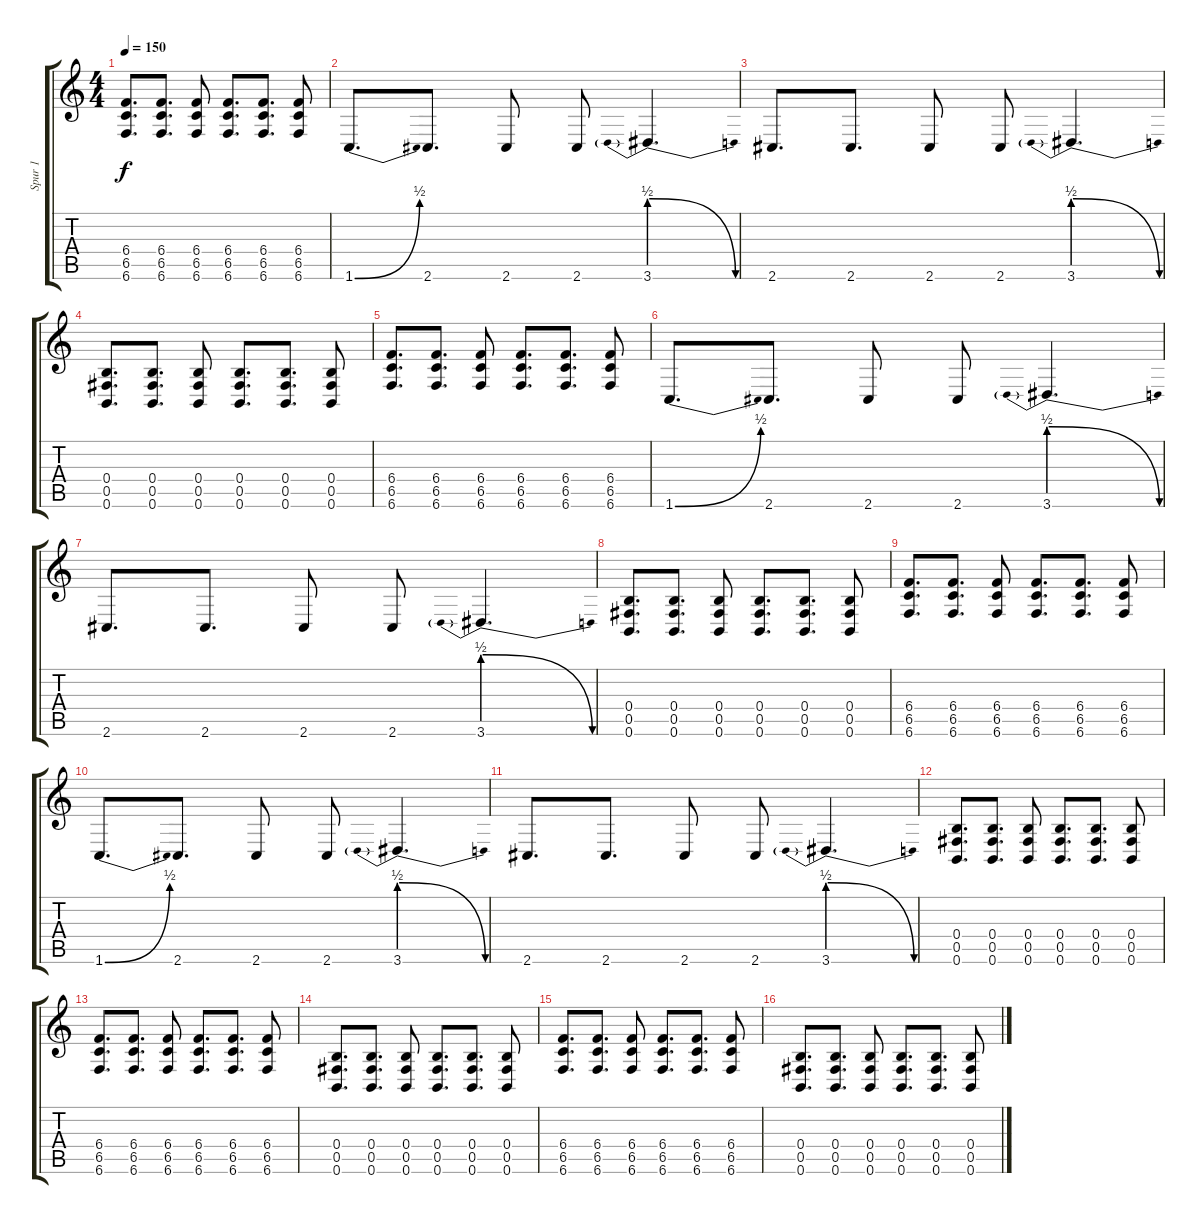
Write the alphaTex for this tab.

\track ("Spur 1" "Spur 1") {instrument distortionguitar}
\staff {score tabs}
\tuning (Db4 Ab3 E3 B2 Gb2 B1) {hide}
\ts (4 4)
\tempo 150
\clef g2
\ks c
(6.4 6.5 6.6).8{d dy f} (6.4 6.5 6.6).8{d} (6.4 6.5 6.6).8 (6.4 6.5 6.6).8{d} (6.4 6.5 6.6).8{d} (6.4 6.5 6.6).8 |
1.6{be (bend 0 0 60 2)}.8{d} 2.6.8{d} 2.6.8 2.6.8 3.6{be (prebendrelease 0 2 60 0)}.4{d} |
2.6.8{d} 2.6.8{d} 2.6.8 2.6.8 3.6{be (prebendrelease 0 2 60 0)}.4{d} |
(0.4 0.5 0.6).8{d} (0.4 0.5 0.6).8{d} (0.4 0.5 0.6).8 (0.4 0.5 0.6).8{d} (0.4 0.5 0.6).8{d} (0.4 0.5 0.6).8 |
(6.4 6.5 6.6).8{d} (6.4 6.5 6.6).8{d} (6.4 6.5 6.6).8 (6.4 6.5 6.6).8{d} (6.4 6.5 6.6).8{d} (6.4 6.5 6.6).8 |
1.6{be (bend 0 0 60 2)}.8{d} 2.6.8{d} 2.6.8 2.6.8 3.6{be (prebendrelease 0 2 60 0)}.4{d} |
2.6.8{d} 2.6.8{d} 2.6.8 2.6.8 3.6{be (prebendrelease 0 2 60 0)}.4{d} |
(0.4 0.5 0.6).8{d} (0.4 0.5 0.6).8{d} (0.4 0.5 0.6).8 (0.4 0.5 0.6).8{d} (0.4 0.5 0.6).8{d} (0.4 0.5 0.6).8 |
(6.4 6.5 6.6).8{d} (6.4 6.5 6.6).8{d} (6.4 6.5 6.6).8 (6.4 6.5 6.6).8{d} (6.4 6.5 6.6).8{d} (6.4 6.5 6.6).8 |
1.6{be (bend 0 0 60 2)}.8{d} 2.6.8{d} 2.6.8 2.6.8 3.6{be (prebendrelease 0 2 60 0)}.4{d} |
2.6.8{d} 2.6.8{d} 2.6.8 2.6.8 3.6{be (prebendrelease 0 2 60 0)}.4{d} |
(0.4 0.5 0.6).8{d} (0.4 0.5 0.6).8{d} (0.4 0.5 0.6).8 (0.4 0.5 0.6).8{d} (0.4 0.5 0.6).8{d} (0.4 0.5 0.6).8 |
(6.4 6.5 6.6).8{d} (6.4 6.5 6.6).8{d} (6.4 6.5 6.6).8 (6.4 6.5 6.6).8{d} (6.4 6.5 6.6).8{d} (6.4 6.5 6.6).8 |
(0.4 0.5 0.6).8{d} (0.4 0.5 0.6).8{d} (0.4 0.5 0.6).8 (0.4 0.5 0.6).8{d} (0.4 0.5 0.6).8{d} (0.4 0.5 0.6).8 |
(6.4 6.5 6.6).8{d} (6.4 6.5 6.6).8{d} (6.4 6.5 6.6).8 (6.4 6.5 6.6).8{d} (6.4 6.5 6.6).8{d} (6.4 6.5 6.6).8 |
(0.4 0.5 0.6).8{d} (0.4 0.5 0.6).8{d} (0.4 0.5 0.6).8 (0.4 0.5 0.6).8{d} (0.4 0.5 0.6).8{d} (0.4 0.5 0.6).8
